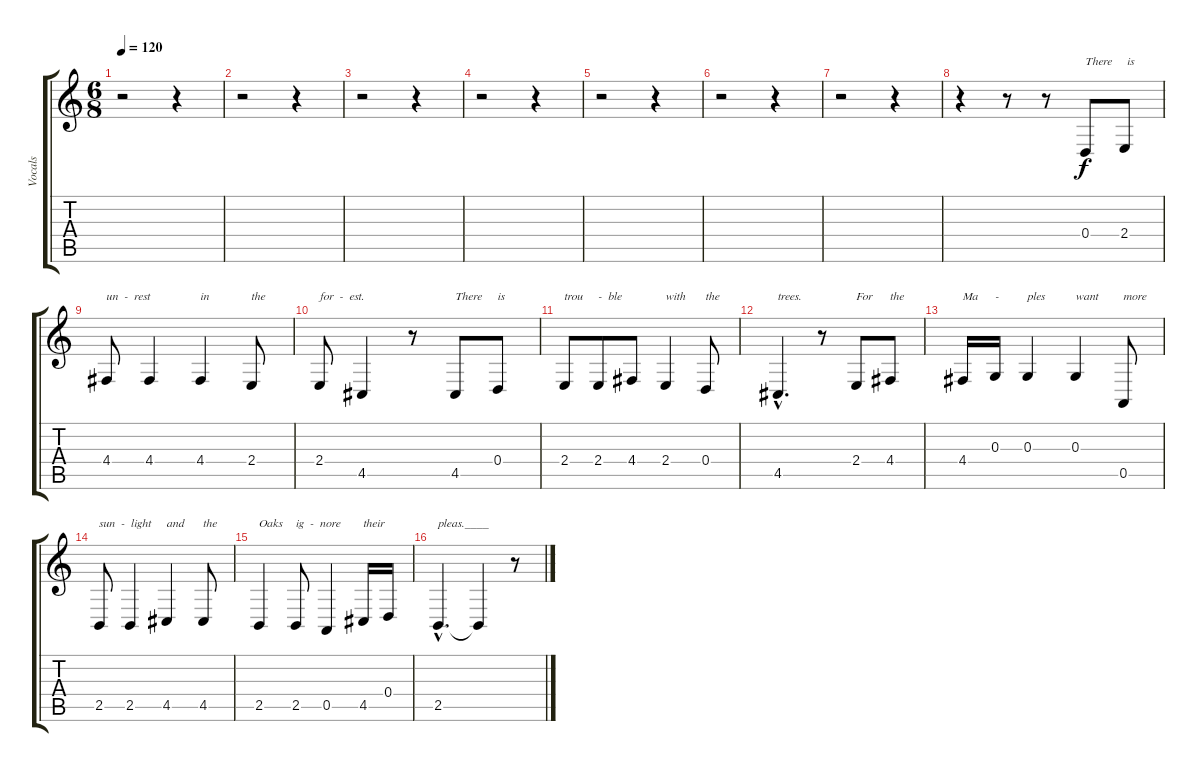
\track ("Vocals" "Vocals") {instrument synthvoice}
\staff {score tabs}
\tuning (E4 B3 G3 D3 A2 E2) {hide}
\ts (6 8)
\tempo 120
\clef g2
\ks c
r.2{dy f instrument synthvoice} r.4 |
r.2 r.4 |
r.2 r.4 |
r.2 r.4 |
r.2 r.4 |
r.2 r.4 |
r.2 r.4 |
r.4 r.8 r.8 0.4.8{txt "There     is"} 2.4.8 |
4.4.8{txt "un  -  rest"} 4.4.4 4.4.4{txt "in"} 2.4.8{txt "the"} |
2.4.8{txt "for  -  est."} 4.5.4 r.8 4.5.8{txt "There"} 0.4.8{txt "is"} |
2.4.8{txt "trou"} 2.4.8{txt "-  ble"} 4.4.8 2.4.4{txt "with"} 0.4.8{txt "the"} |
4.5{hac}.4{d txt "trees."} r.8 2.4.8{txt "For"} 4.4.8{txt "the"} |
4.4.16{txt "Ma "} 0.3.16{txt "-"} 0.3.4{txt "ples"} 0.3.4{txt "want"} 0.5.8{txt "more"} |
2.5.8{txt "sun  -  light"} 2.5.4 4.5.4{txt "and"} 4.5.8{txt "the"} |
2.5.4{txt "Oaks"} 2.5.8{txt "ig  -  nore"} 0.5.4 4.5.16{txt "their"} 0.4.16 |
2.5{hac}.4{d txt "pleas.____"} 2.5{t}.4 r.8
